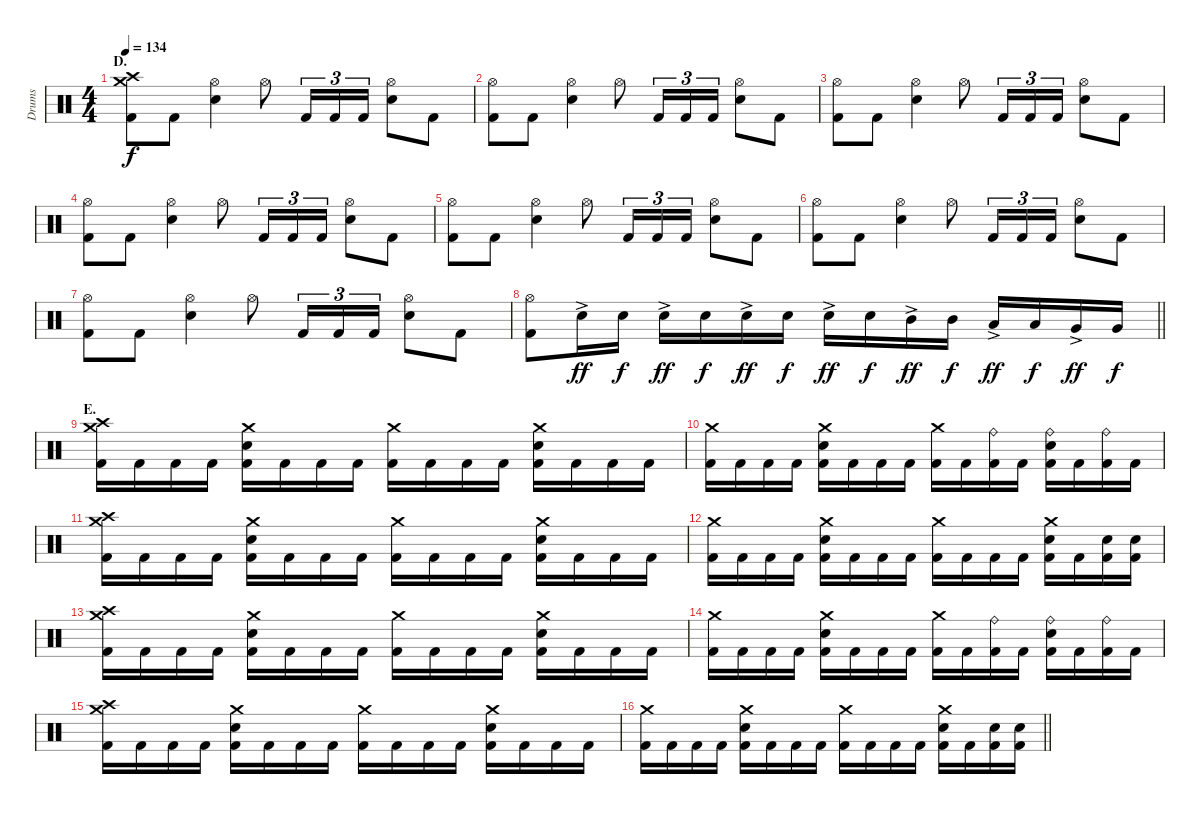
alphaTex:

\track ("Drums" "Drums") {instrument percussion}
\staff {score}
\articulation defaults
\ts (4 4)
\section ("" "D.")
\tempo 134
\clef neutral
\ks c
("Crash medium (hit)" "Crash high (hit)" "Kick (hit) 2").8{dy f} "Kick (hit) 2".8 ("Hi-Hat (open)" "Electric Snare (hit)").4 "Hi-Hat (open)".8 "Kick (hit) 2".16{tu (3 2)} "Kick (hit) 2".16{tu (3 2)} "Kick (hit) 2".16{tu (3 2)} ("Hi-Hat (open)" "Electric Snare (hit)").8 "Kick (hit) 2".8 |
("Hi-Hat (open)" "Kick (hit) 2").8 "Kick (hit) 2".8 ("Hi-Hat (open)" "Electric Snare (hit)").4 "Hi-Hat (open)".8 "Kick (hit) 2".16{tu (3 2)} "Kick (hit) 2".16{tu (3 2)} "Kick (hit) 2".16{tu (3 2)} ("Hi-Hat (open)" "Electric Snare (hit)").8 "Kick (hit) 2".8 |
("Hi-Hat (open)" "Kick (hit) 2").8 "Kick (hit) 2".8 ("Hi-Hat (open)" "Electric Snare (hit)").4 "Hi-Hat (open)".8 "Kick (hit) 2".16{tu (3 2)} "Kick (hit) 2".16{tu (3 2)} "Kick (hit) 2".16{tu (3 2)} ("Hi-Hat (open)" "Electric Snare (hit)").8 "Kick (hit) 2".8 |
("Hi-Hat (open)" "Kick (hit) 2").8 "Kick (hit) 2".8 ("Hi-Hat (open)" "Electric Snare (hit)").4 "Hi-Hat (open)".8 "Kick (hit) 2".16{tu (3 2)} "Kick (hit) 2".16{tu (3 2)} "Kick (hit) 2".16{tu (3 2)} ("Hi-Hat (open)" "Electric Snare (hit)").8 "Kick (hit) 2".8 |
("Hi-Hat (open)" "Kick (hit) 2").8 "Kick (hit) 2".8 ("Hi-Hat (open)" "Electric Snare (hit)").4 "Hi-Hat (open)".8 "Kick (hit) 2".16{tu (3 2)} "Kick (hit) 2".16{tu (3 2)} "Kick (hit) 2".16{tu (3 2)} ("Hi-Hat (open)" "Electric Snare (hit)").8 "Kick (hit) 2".8 |
("Hi-Hat (open)" "Kick (hit) 2").8 "Kick (hit) 2".8 ("Hi-Hat (open)" "Electric Snare (hit)").4 "Hi-Hat (open)".8 "Kick (hit) 2".16{tu (3 2)} "Kick (hit) 2".16{tu (3 2)} "Kick (hit) 2".16{tu (3 2)} ("Hi-Hat (open)" "Electric Snare (hit)").8 "Kick (hit) 2".8 |
("Hi-Hat (open)" "Kick (hit) 2").8 "Kick (hit) 2".8 ("Hi-Hat (open)" "Electric Snare (hit)").4 "Hi-Hat (open)".8 "Kick (hit) 2".16{tu (3 2)} "Kick (hit) 2".16{tu (3 2)} "Kick (hit) 2".16{tu (3 2)} ("Hi-Hat (open)" "Electric Snare (hit)").8 "Kick (hit) 2".8 |
\barLineRight lightlight
("Hi-Hat (open)" "Kick (hit) 2").8 "Electric Snare (hit)"{ac}.16{dy ff} "Electric Snare (hit)".16{dy f} "Electric Snare (hit)"{ac}.16{dy ff} "Electric Snare (hit)".16{dy f} "Electric Snare (hit)"{ac}.16{dy ff} "Electric Snare (hit)".16{dy f} "Electric Snare (hit)"{ac}.16{dy ff} "Electric Snare (hit)".16{dy f} "Mid Tom (hit)"{ac}.16{dy ff} "Mid Tom (hit)".16{dy f} "Low Tom (hit)"{ac}.16{dy ff} "Low Tom (hit)".16{dy f} "Very Low Tom (hit)"{ac}.16{dy ff} "Very Low Tom (hit)".16{dy f} |
\section ("" "E.")
("Crash medium (hit)" "Crash high (hit)" "Kick (hit) 2").16 "Kick (hit) 2".16 "Kick (hit) 2".16 "Kick (hit) 2".16 ("Crash medium (hit)" "Electric Snare (hit)" "Kick (hit) 2").16 "Kick (hit) 2".16 "Kick (hit) 2".16 "Kick (hit) 2".16 ("Crash medium (hit)" "Kick (hit) 2").16 "Kick (hit) 2".16 "Kick (hit) 2".16 "Kick (hit) 2".16 ("Crash medium (hit)" "Electric Snare (hit)" "Kick (hit) 2").16 "Kick (hit) 2".16 "Kick (hit) 2".16 "Kick (hit) 2".16 |
("Crash medium (hit)" "Kick (hit) 2").16 "Kick (hit) 2".16 "Kick (hit) 2".16 "Kick (hit) 2".16 ("Crash medium (hit)" "Electric Snare (hit)" "Kick (hit) 2").16 "Kick (hit) 2".16 "Kick (hit) 2".16 "Kick (hit) 2".16 ("Crash medium (hit)" "Kick (hit) 2").16 "Kick (hit) 2".16 ("Ride (bell)" "Kick (hit) 2").16 "Kick (hit) 2".16 ("Ride (bell)" "Electric Snare (hit)" "Kick (hit) 2").16 "Kick (hit) 2".16 ("Ride (bell)" "Kick (hit) 2").16 "Kick (hit) 2".16 |
("Crash medium (hit)" "Crash high (hit)" "Kick (hit) 2").16 "Kick (hit) 2".16 "Kick (hit) 2".16 "Kick (hit) 2".16 ("Crash medium (hit)" "Electric Snare (hit)" "Kick (hit) 2").16 "Kick (hit) 2".16 "Kick (hit) 2".16 "Kick (hit) 2".16 ("Crash medium (hit)" "Kick (hit) 2").16 "Kick (hit) 2".16 "Kick (hit) 2".16 "Kick (hit) 2".16 ("Crash medium (hit)" "Electric Snare (hit)" "Kick (hit) 2").16 "Kick (hit) 2".16 "Kick (hit) 2".16 "Kick (hit) 2".16 |
("Crash medium (hit)" "Kick (hit) 2").16 "Kick (hit) 2".16 "Kick (hit) 2".16 "Kick (hit) 2".16 ("Crash medium (hit)" "Electric Snare (hit)" "Kick (hit) 2").16 "Kick (hit) 2".16 "Kick (hit) 2".16 "Kick (hit) 2".16 ("Crash medium (hit)" "Kick (hit) 2").16 "Kick (hit) 2".16 "Kick (hit) 2".16 "Kick (hit) 2".16 ("Crash medium (hit)" "Electric Snare (hit)" "Kick (hit) 2").16 "Kick (hit) 2".16 ("Electric Snare (hit)" "Kick (hit) 2").16 ("Electric Snare (hit)" "Kick (hit) 2").16 |
("Crash medium (hit)" "Crash high (hit)" "Kick (hit) 2").16 "Kick (hit) 2".16 "Kick (hit) 2".16 "Kick (hit) 2".16 ("Crash medium (hit)" "Electric Snare (hit)" "Kick (hit) 2").16 "Kick (hit) 2".16 "Kick (hit) 2".16 "Kick (hit) 2".16 ("Crash medium (hit)" "Kick (hit) 2").16 "Kick (hit) 2".16 "Kick (hit) 2".16 "Kick (hit) 2".16 ("Crash medium (hit)" "Electric Snare (hit)" "Kick (hit) 2").16 "Kick (hit) 2".16 "Kick (hit) 2".16 "Kick (hit) 2".16 |
("Crash medium (hit)" "Kick (hit) 2").16 "Kick (hit) 2".16 "Kick (hit) 2".16 "Kick (hit) 2".16 ("Crash medium (hit)" "Electric Snare (hit)" "Kick (hit) 2").16 "Kick (hit) 2".16 "Kick (hit) 2".16 "Kick (hit) 2".16 ("Crash medium (hit)" "Kick (hit) 2").16 "Kick (hit) 2".16 ("Ride (bell)" "Kick (hit) 2").16 "Kick (hit) 2".16 ("Ride (bell)" "Electric Snare (hit)" "Kick (hit) 2").16 "Kick (hit) 2".16 ("Ride (bell)" "Kick (hit) 2").16 "Kick (hit) 2".16 |
("Crash medium (hit)" "Crash high (hit)" "Kick (hit) 2").16 "Kick (hit) 2".16 "Kick (hit) 2".16 "Kick (hit) 2".16 ("Crash medium (hit)" "Electric Snare (hit)" "Kick (hit) 2").16 "Kick (hit) 2".16 "Kick (hit) 2".16 "Kick (hit) 2".16 ("Crash medium (hit)" "Kick (hit) 2").16 "Kick (hit) 2".16 "Kick (hit) 2".16 "Kick (hit) 2".16 ("Crash medium (hit)" "Electric Snare (hit)" "Kick (hit) 2").16 "Kick (hit) 2".16 "Kick (hit) 2".16 "Kick (hit) 2".16 |
\barLineRight lightlight
("Crash medium (hit)" "Kick (hit) 2").16 "Kick (hit) 2".16 "Kick (hit) 2".16 "Kick (hit) 2".16 ("Crash medium (hit)" "Electric Snare (hit)" "Kick (hit) 2").16 "Kick (hit) 2".16 "Kick (hit) 2".16 "Kick (hit) 2".16 ("Crash medium (hit)" "Kick (hit) 2").16 "Kick (hit) 2".16 "Kick (hit) 2".16 "Kick (hit) 2".16 ("Crash medium (hit)" "Electric Snare (hit)" "Kick (hit) 2").16 "Kick (hit) 2".16 ("Electric Snare (hit)" "Kick (hit) 2").16 ("Electric Snare (hit)" "Kick (hit) 2").16
